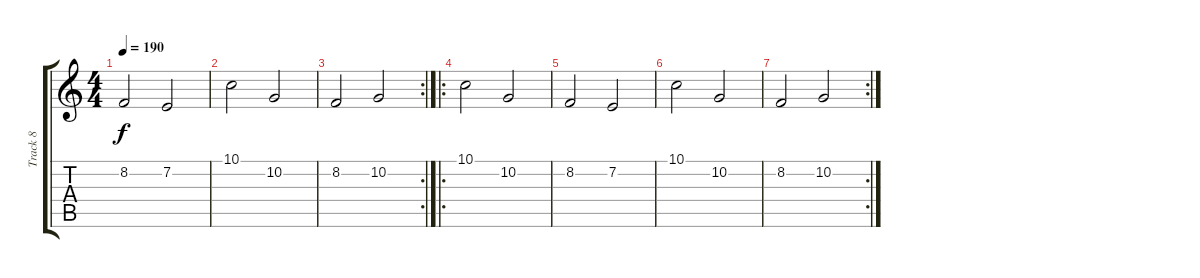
\track ("Track 8" "Track 8") {instrument violin}
\staff {score tabs}
\tuning (D4 A3 F3 C3 G2 C2) {hide}
\ts (4 4)
\tempo 190
\clef g2
\ks c
8.2.2{dy f} 7.2.2 |
10.1.2 10.2.2 |
\rc 2
8.2.2 10.2.2 |
\ro
10.1.2 10.2.2 |
8.2.2 7.2.2 |
10.1.2 10.2.2 |
\rc 2
8.2.2 10.2.2
